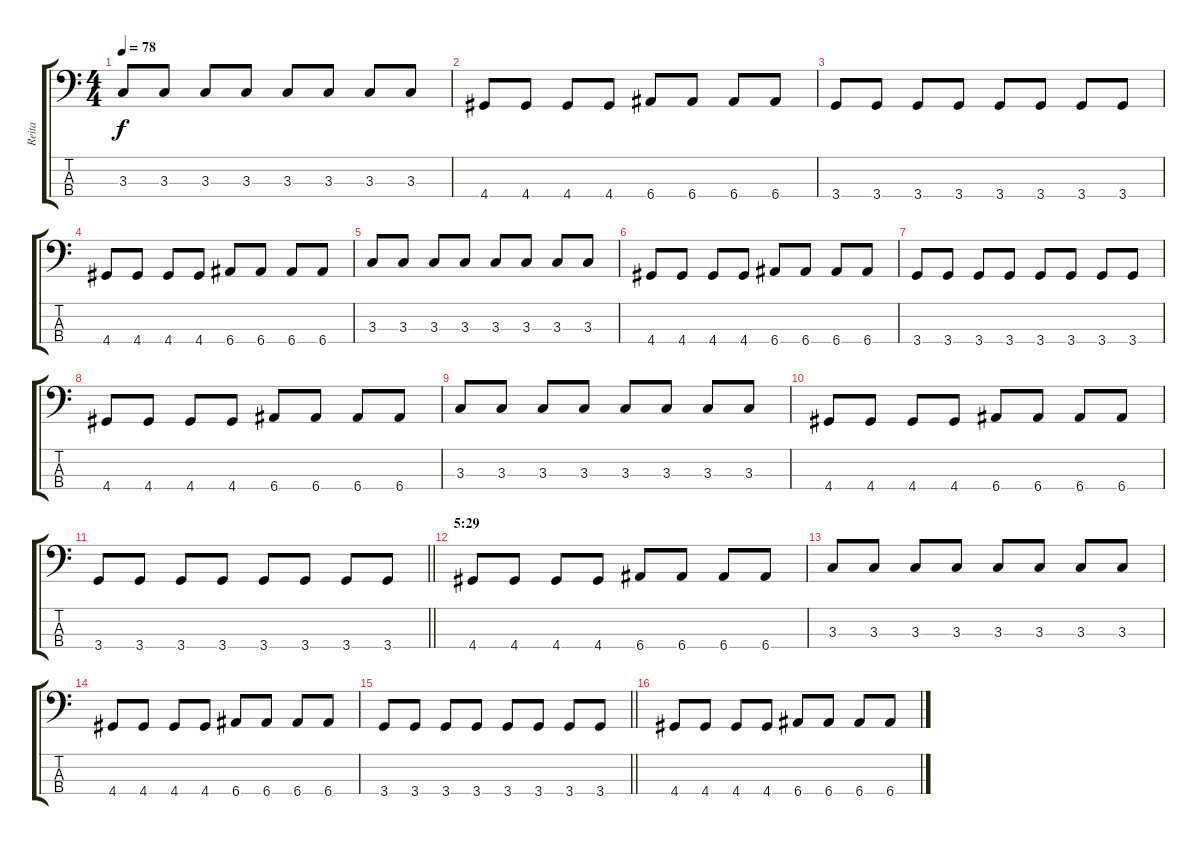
\track ("Reita" "Reita") {instrument electricbassfinger}
\staff {score tabs}
\tuning (G2 D2 A1 E1) {hide}
\ts (4 4)
\tempo 78
\clef f4
\ks c
3.3.8{dy f} 3.3.8 3.3.8 3.3.8 3.3.8 3.3.8 3.3.8 3.3.8 |
4.4.8 4.4.8 4.4.8 4.4.8 6.4.8 6.4.8 6.4.8 6.4.8 |
3.4.8 3.4.8 3.4.8 3.4.8 3.4.8 3.4.8 3.4.8 3.4.8 |
4.4.8 4.4.8 4.4.8 4.4.8 6.4.8 6.4.8 6.4.8 6.4.8 |
3.3.8 3.3.8 3.3.8 3.3.8 3.3.8 3.3.8 3.3.8 3.3.8 |
4.4.8 4.4.8 4.4.8 4.4.8 6.4.8 6.4.8 6.4.8 6.4.8 |
3.4.8 3.4.8 3.4.8 3.4.8 3.4.8 3.4.8 3.4.8 3.4.8 |
4.4.8 4.4.8 4.4.8 4.4.8 6.4.8 6.4.8 6.4.8 6.4.8 |
3.3.8 3.3.8 3.3.8 3.3.8 3.3.8 3.3.8 3.3.8 3.3.8 |
4.4.8 4.4.8 4.4.8 4.4.8 6.4.8 6.4.8 6.4.8 6.4.8 |
\barLineRight lightlight
3.4.8 3.4.8 3.4.8 3.4.8 3.4.8 3.4.8 3.4.8 3.4.8 |
\section ("" "5:29")
4.4.8 4.4.8 4.4.8 4.4.8 6.4.8 6.4.8 6.4.8 6.4.8 |
3.3.8 3.3.8 3.3.8 3.3.8 3.3.8 3.3.8 3.3.8 3.3.8 |
4.4.8 4.4.8 4.4.8 4.4.8 6.4.8 6.4.8 6.4.8 6.4.8 |
\barLineRight lightlight
3.4.8 3.4.8 3.4.8 3.4.8 3.4.8 3.4.8 3.4.8 3.4.8 |
4.4.8 4.4.8 4.4.8 4.4.8 6.4.8 6.4.8 6.4.8 6.4.8
